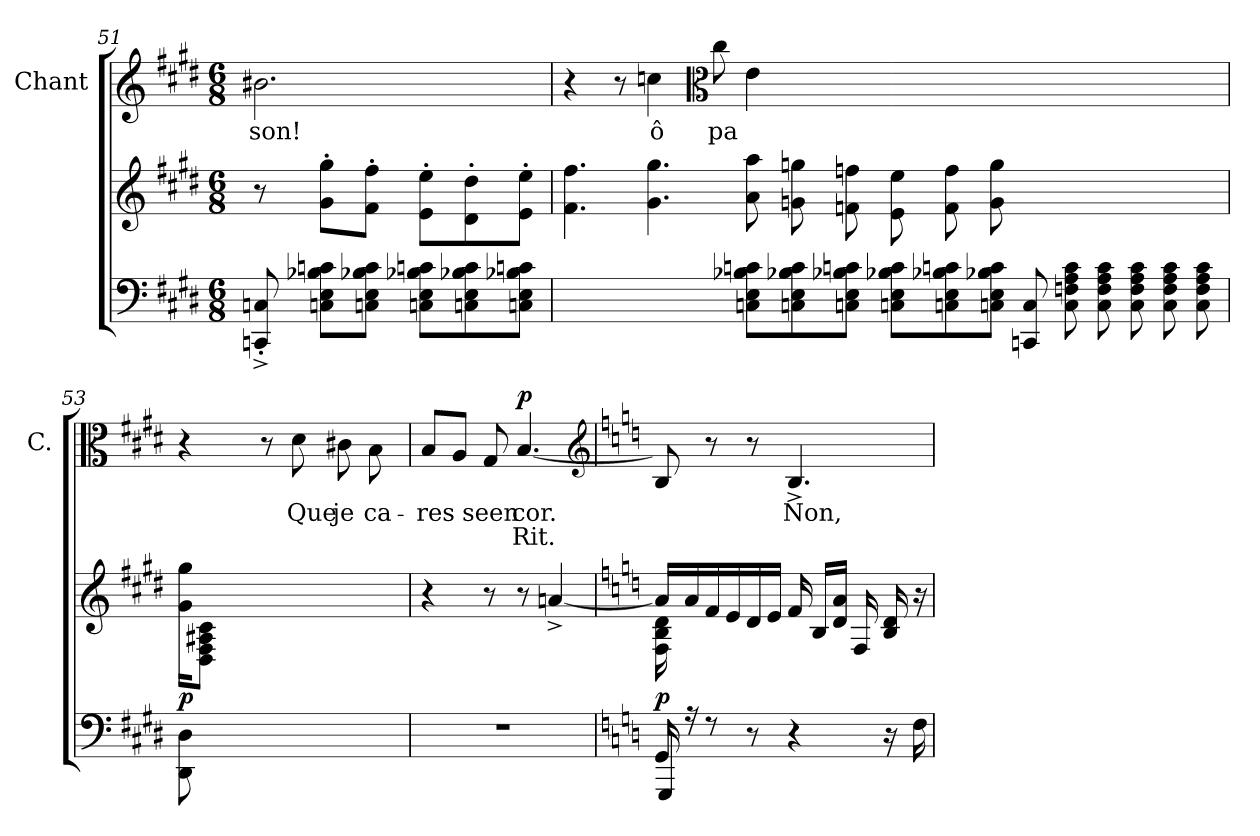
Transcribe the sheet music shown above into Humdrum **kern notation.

**kern	**dynam	**kern	**kern	**text	**text	**dynam
*part3	*part3	*part2	*part1	*part1	*part1	*part1
*staff3	*staff3	*staff2	*staff1	*staff1	*staff1	*staff1
*	*	*	*I"Chant	*	*	*
*	*	*	*I'C.	*	*	*
*clefF4	*	*clefG2	*clefG2	*	*	*
*k[f#c#g#d#]	*	*k[f#c#g#d#]	*k[f#c#g#d#]	*	*	*
*M6/8	*	*M6/8	*M6/8	*	*	*
=51	=51	=51	=51	=51	=51	=51
8Cni'>^>/ 8CCni'>^>/	.	8r	2.b#Xj\	son!	.	.
8Cni\ 8Ei\ 8B-Xi\ 8cni\L	.	8g#j'>\ 8gg#j'>\L	.	.	.	.
8Cni\ 8Ei\ 8B-Xi\ 8ci\J	.	8f#j'>\ 8ff#j'>\J	.	.	.	.
8Cni\ 8Ei\ 8B-Xi\ 8cni\L	.	8ej'>\ 8eej'>\L	.	.	.	.
8Cni\ 8Ei\ 8B-Xi\ 8ci\	.	8d#j'>\ 8dd#j'>\	.	.	.	.
8Cni\ 8Ei\ 8B-Xi\ 8cni\J	.	8ej'>\ 8eej'>\J	.	.	.	.
!!LO:PB:g=z
=52	=52	=52	=52	=52	=52	=52
2ryy	.	4.f#j\ 4.ff#j\	4r	.	.	.
.	.	.	8r	.	.	.
.	.	4.g#j\ 4.gg#j\	4ccnj\	ô	.	.
4ryy	.	.	.	.	.	.
*	*	*	*clefC3	*	*	*
.	.	.	8ccj\	pa	.	.
!	!	!	!LO:N:vis=4	!	!	!
8Cni\ 8Ei\ 8B-Xi\ 8cni\L	.	8aZ\ 8aaZ\	4.eZ\	.	.	.
8Cni\ 8Ei\ 8B-Xi\ 8ci\	.	8gZ\ 8ggZ\	.	.	.	.
8Cni\ 8Ei\ 8B-Xi\ 8cni\J	.	8fZ\ 8ffZ\	.	.	.	.
8Cni\ 8Ei\ 8B-Xi\ 8ci\L	.	8eZ\ 8eeZ\	1ryy	.	.	.
8Cni\ 8Ei\ 8B-Xi\ 8cni\	.	8fZ\ 8ffZ\	.	.	.	.
8Cni\ 8Ei\ 8B-Xi\ 8ci\J	.	8gZ\ 8ggZ\	.	.	.	.
8CV/ 8CCV/	.	2.ryy	.	.	.	.
8CV\ 8FV\ 8AV\ 8cV\	.	.	.	.	.	.
8CV\ 8FV\ 8AV\ 8cV\	.	.	.	.	.	.
8CV\ 8FV\ 8AV\ 8cV\	.	.	.	.	.	.
8CV\ 8FV\ 8AV\ 8cV\	.	.	.	.	.	.
8CV\ 8FV\ 8AV\ 8cV\	.	.	8ryy	.	.	.
=53	=53	=53	=53	=53	=53	=53
!	!LO:DY:a	!	!	!	!	!
8DD#i\ 8D#i\	p	16g#j\ 16gg#j\	4r	.	.	.
.	.	8D#j\ 8F#j\ 8A#Xj\ 8c#j\J	.	.	.	.
2ryy	.	.	.	.	.	.
.	.	2ryy	.	.	.	.
.	.	.	8r	.	.	.
.	.	.	8d#j\	Que	.	.
.	.	.	8c#Xj\	je	.	.
8ryy	.	.	8Bj\	ca-	.	.
.	.	16ryy	.	.	.	.
=54	=54	=54	=54	=54	=54	=54
2.r	.	4r	8Bj/L	res	.	.
.	.	.	8Aj/J	--	.	.
.	.	8r	8G#j/	seen	.	.
!	!	!	!	!	!	!LO:DY:a
.	.	8r	[4.Bj/	cor.	Rit.	p
.	.	[4an^>j/	.	.	.	.
*	*	*	*clefG2	*	*	*
!!LO:LB:g=z
=55	=55	=55	=55	=55	=55	=55
*k[]	*	*k[]	*k[]	*	*	*
*^	*	*^	*	*	*	*
!	!	!LO:DY:a	!	!	!	!	!	!
16GGi/	4GGGN/	p	16aj/LL]	16FV\ 16dV\ 16BV\	8Bj/]	.	.	.
16r	.	.	16aj/	2ryy	.	.	.	.
8r	.	.	16fj/	.	8r	.	.	.
.	.	.	16ej/	.	.	.	.	.
8r	2ryy	.	16dj/	.	8r	.	.	.
.	.	.	16ej/JJ	.	.	.	.	.
4r	.	.	16fj/	.	4.B^>j/	Non,	.	.
.	.	.	16Bj/LL	.	.	.	.	.
.	.	.	16aj/ 16dj/JJ	.	.	.	.	.
.	.	.	16Fj/	8.ryy	.	.	.	.
16r	.	.	16dj/ 16Bj/	.	.	.	.	.
16Fi\	.	.	16r	.	.	.	.	.
*v	*v	*	*	*	*	*	*	*
*	*	*v	*v	*	*	*	*
=	=	=	=	=	=	=
*-	*-	*-	*-	*-	*-	*-
